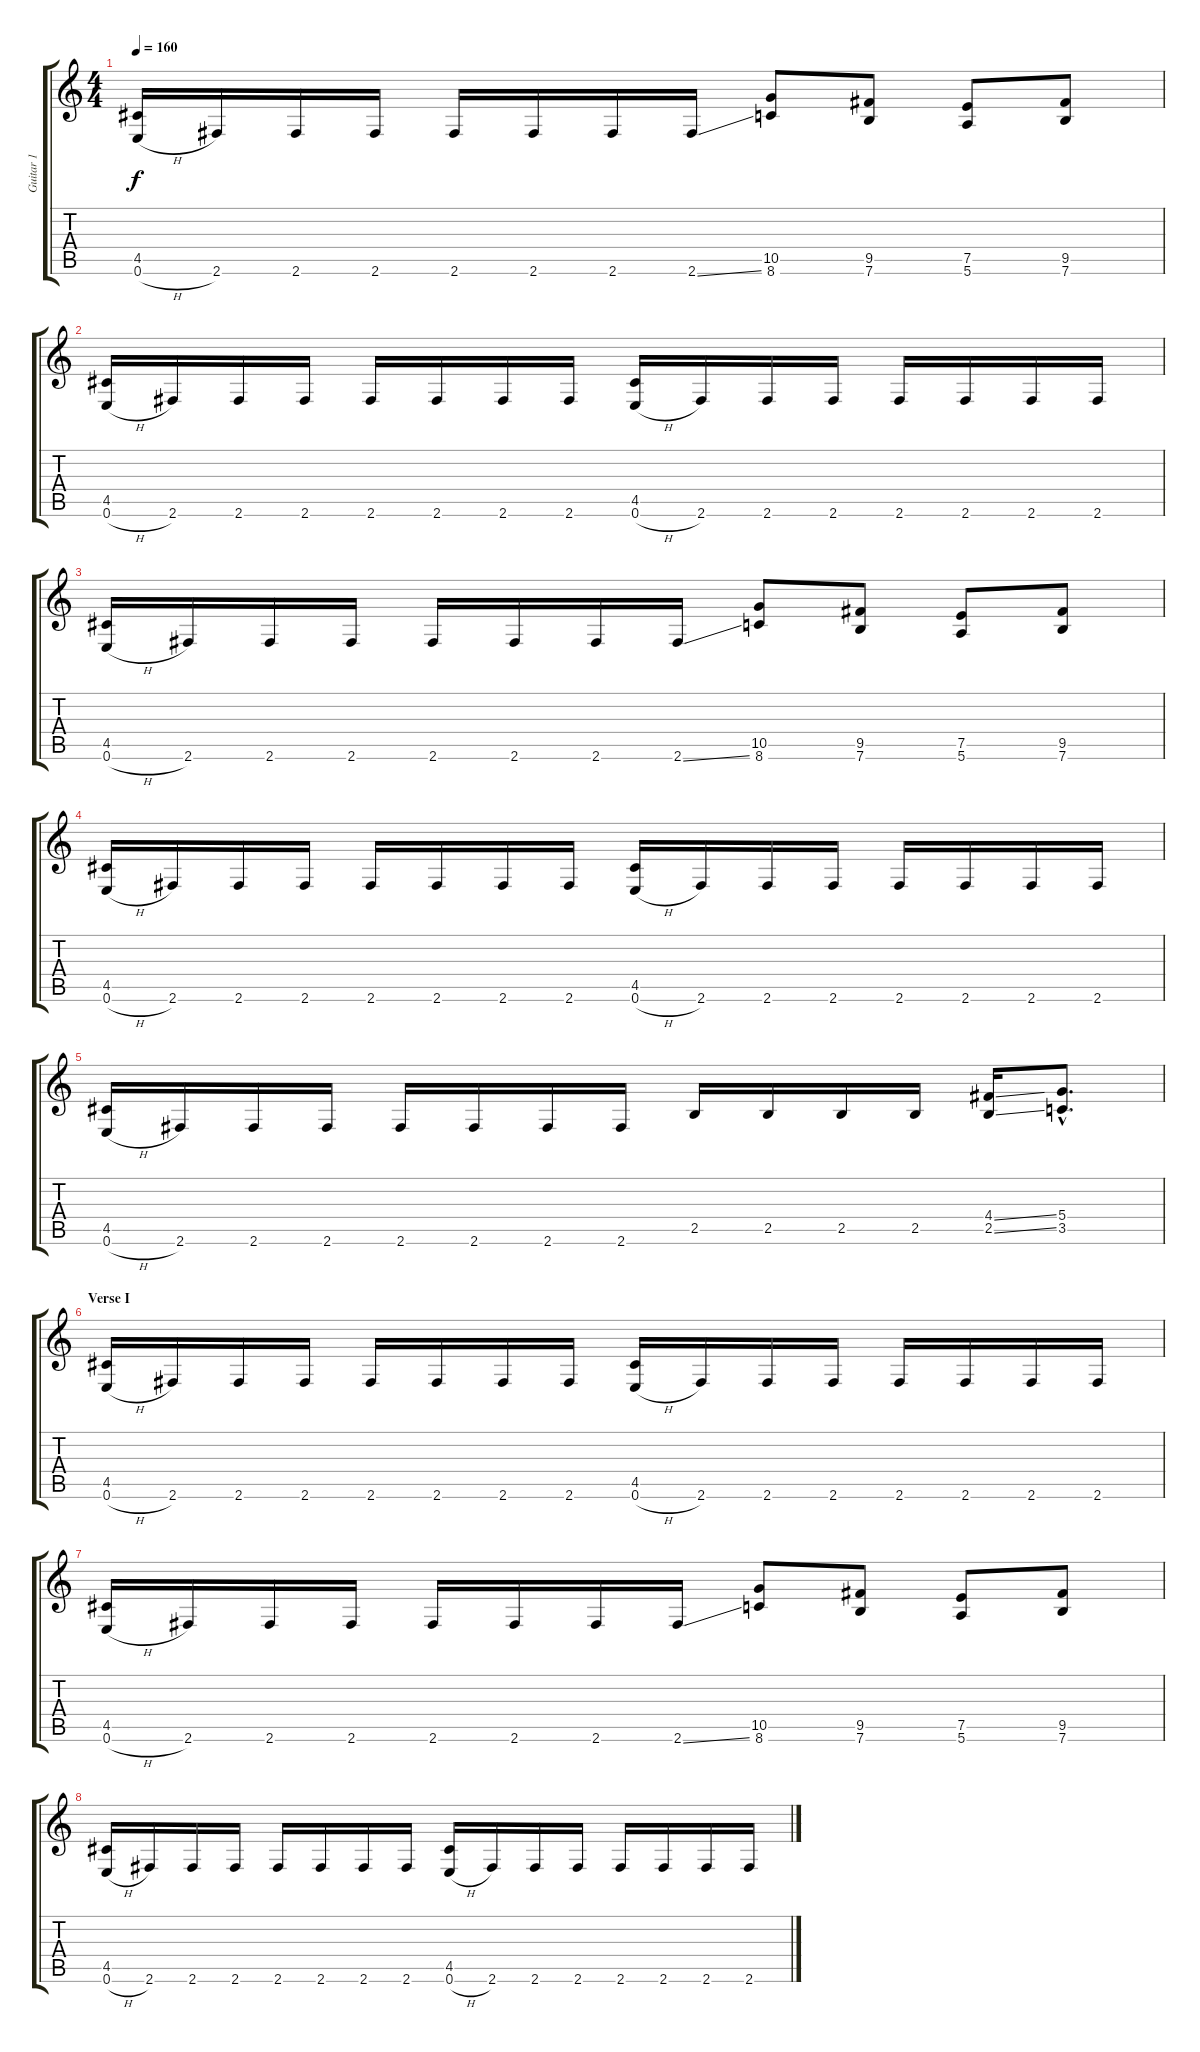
\track ("Guitar 1" "Guitar 1") {instrument distortionguitar}
\staff {score tabs}
\tuning (E4 B3 G3 D3 A2 E2) {hide}
\ts (4 4)
\tempo 160
\clef g2
\ks c
(4.5 0.6{h}).16{dy f} 2.6.16 2.6.16 2.6.16 2.6.16 2.6.16 2.6.16 2.6{ss}.16 (10.5 8.6).8 (9.5 7.6).8 (7.5 5.6).8 (9.5 7.6).8 |
(4.5 0.6{h}).16 2.6.16 2.6.16 2.6.16 2.6.16 2.6.16 2.6.16 2.6.16 (4.5 0.6{h}).16 2.6.16 2.6.16 2.6.16 2.6.16 2.6.16 2.6.16 2.6.16 |
(4.5 0.6{h}).16 2.6.16 2.6.16 2.6.16 2.6.16 2.6.16 2.6.16 2.6{ss}.16 (10.5 8.6).8 (9.5 7.6).8 (7.5 5.6).8 (9.5 7.6).8 |
(4.5 0.6{h}).16 2.6.16 2.6.16 2.6.16 2.6.16 2.6.16 2.6.16 2.6.16 (4.5 0.6{h}).16 2.6.16 2.6.16 2.6.16 2.6.16 2.6.16 2.6.16 2.6.16 |
(4.5 0.6{h}).16 2.6.16 2.6.16 2.6.16 2.6.16 2.6.16 2.6.16 2.6.16 2.5.16 2.5.16 2.5.16 2.5.16 (4.4{ss} 2.5{ss}).16 (5.4{hac} 3.5{hac}).8{d} |
\section ("" "Verse I")
(4.5 0.6{h}).16 2.6.16 2.6.16 2.6.16 2.6.16 2.6.16 2.6.16 2.6.16 (4.5 0.6{h}).16 2.6.16 2.6.16 2.6.16 2.6.16 2.6.16 2.6.16 2.6.16 |
(4.5 0.6{h}).16 2.6.16 2.6.16 2.6.16 2.6.16 2.6.16 2.6.16 2.6{ss}.16 (10.5 8.6).8 (9.5 7.6).8 (7.5 5.6).8 (9.5 7.6).8 |
(4.5 0.6{h}).16 2.6.16 2.6.16 2.6.16 2.6.16 2.6.16 2.6.16 2.6.16 (4.5 0.6{h}).16 2.6.16 2.6.16 2.6.16 2.6.16 2.6.16 2.6.16 2.6.16
